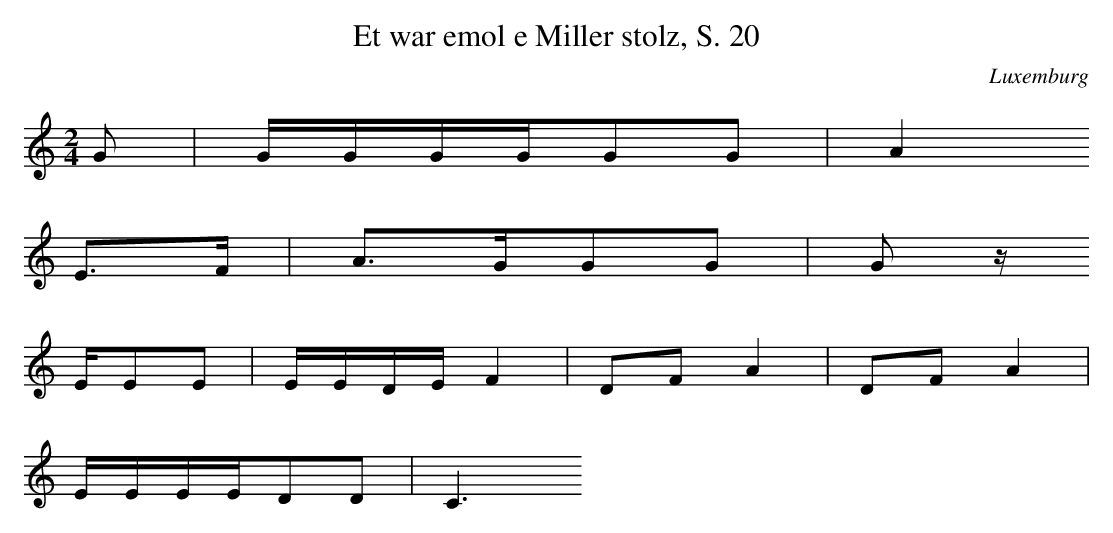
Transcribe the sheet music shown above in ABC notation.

X:1
T: Et war emol e Miller stolz, S. 20
O: Luxemburg
M: 2/4
L: 1/16
K: C
G2 | GGGGG2G2 | A4
E3F | A3GG2G2 | G2z
EE2E2 | EEDEF4 | D2F2A4 | D2F2A4 |
EEEED2D2 | C6
